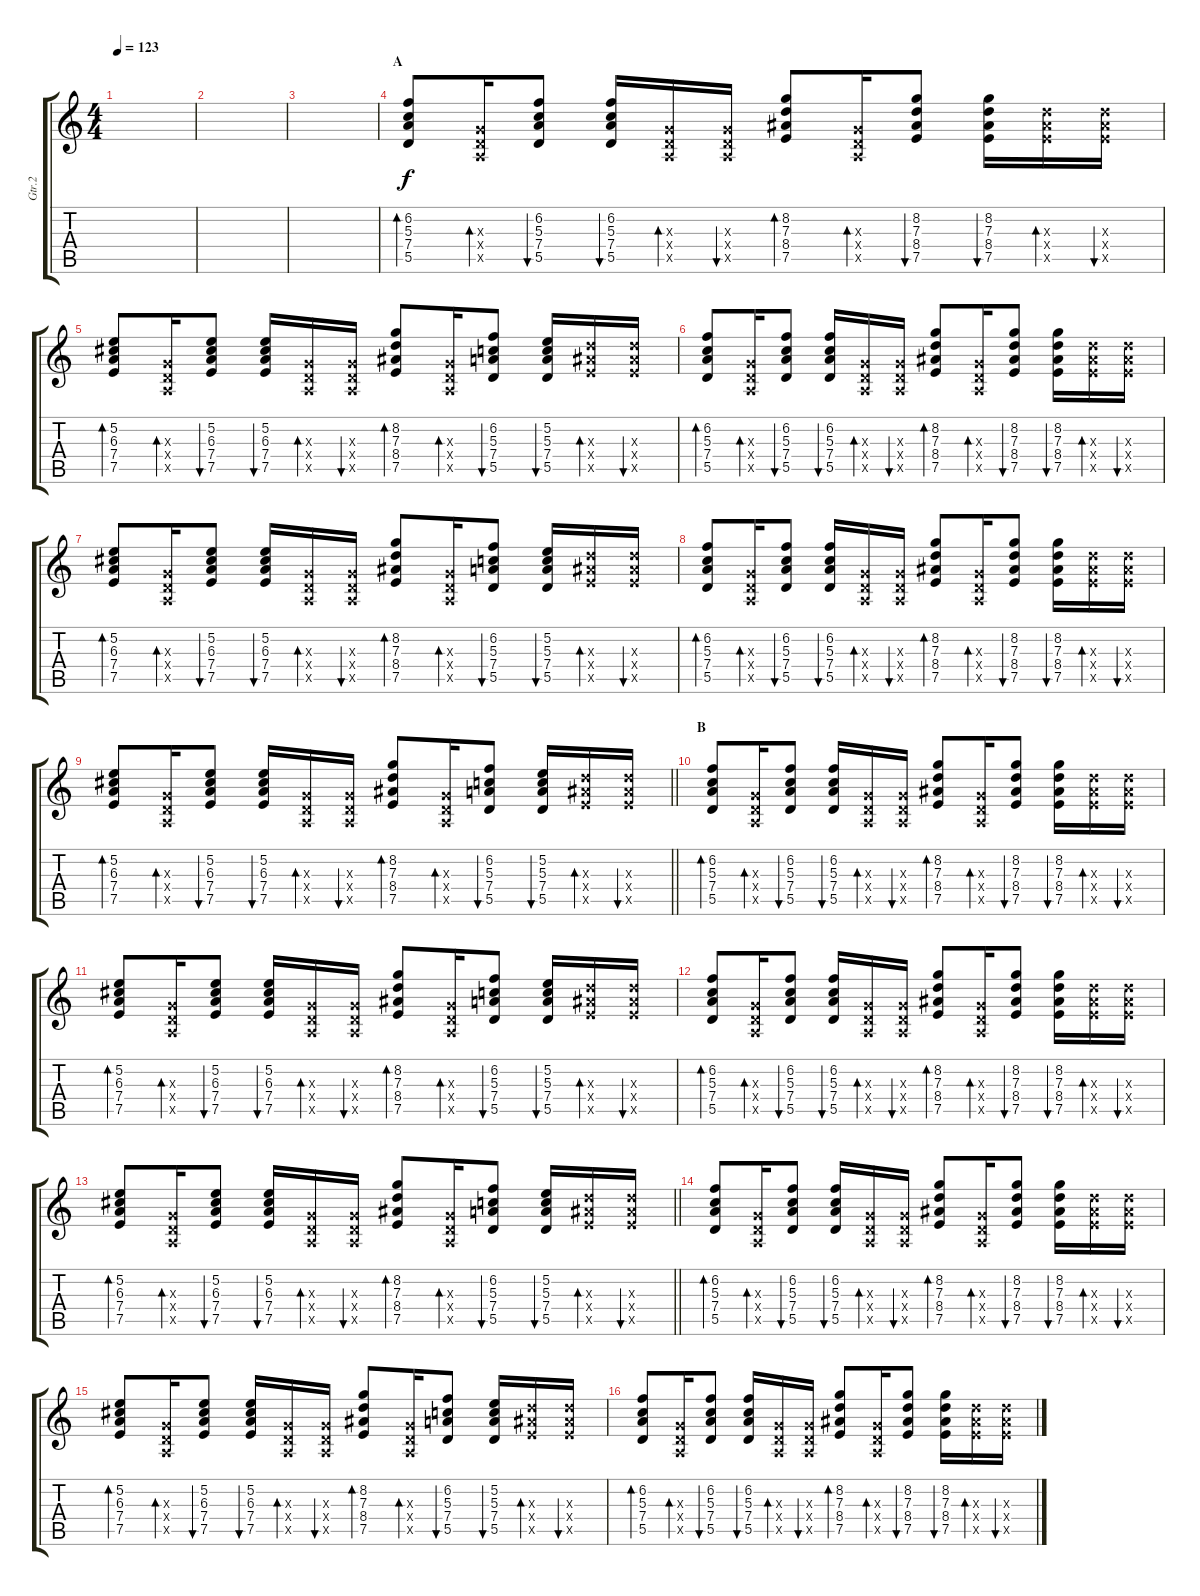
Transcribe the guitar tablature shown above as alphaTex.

\track ("Gtr.2" "Gtr.2") {instrument acousticguitarsteel}
\staff {score tabs}
\tuning (E4 B3 G3 D3 A2 E2) {hide}
\ts (4 4)
\tempo 123
\clef g2
\ks c
|
|
|
\section ("" "A")
(6.2 5.3 7.4 5.5).8{bd 30} (0.3{x} 0.4{x} 0.5{x}).16{bd 30} (6.2 5.3 7.4 5.5).8{bu 30} (6.2 5.3 7.4 5.5).16{bu 30} (0.3{x} 0.4{x} 0.5{x}).16{bd 30} (0.3{x} 0.4{x} 0.5{x}).16{bu 30} (8.2 7.3 8.4 7.5).8{bd 30} (0.3{x} 0.4{x} 0.5{x}).16{bd 30} (8.2 7.3 8.4 7.5).8{bu 30} (8.2 7.3 8.4 7.5).16{bu 30} (7.3{x} 8.4{x} 7.5{x}).16{bd 30} (7.3{x} 8.4{x} 7.5{x}).16{bu 30} |
(5.2 6.3 7.4 7.5).8{bd 30} (0.3{x} 0.4{x} 0.5{x}).16{bd 30} (5.2 6.3 7.4 7.5).8{bu 30} (5.2 6.3 7.4 7.5).16{bu 30} (0.3{x} 0.4{x} 0.5{x}).16{bd 30} (0.3{x} 0.4{x} 0.5{x}).16{bu 30} (8.2 7.3 8.4 7.5).8{bd 30} (0.3{x} 0.4{x} 0.5{x}).16{bd 30} (6.2 5.3 7.4 5.5).8{bu 30} (5.2 5.3 7.4 5.5).16{bu 30} (7.3{x} 8.4{x} 7.5{x}).16{bd 30} (7.3{x} 8.4{x} 7.5{x}).16{bu 30} |
(6.2 5.3 7.4 5.5).8{bd 30} (0.3{x} 0.4{x} 0.5{x}).16{bd 30} (6.2 5.3 7.4 5.5).8{bu 30} (6.2 5.3 7.4 5.5).16{bu 30} (0.3{x} 0.4{x} 0.5{x}).16{bd 30} (0.3{x} 0.4{x} 0.5{x}).16{bu 30} (8.2 7.3 8.4 7.5).8{bd 30} (0.3{x} 0.4{x} 0.5{x}).16{bd 30} (8.2 7.3 8.4 7.5).8{bu 30} (8.2 7.3 8.4 7.5).16{bu 30} (7.3{x} 8.4{x} 7.5{x}).16{bd 30} (7.3{x} 8.4{x} 7.5{x}).16{bu 30} |
(5.2 6.3 7.4 7.5).8{bd 30} (0.3{x} 0.4{x} 0.5{x}).16{bd 30} (5.2 6.3 7.4 7.5).8{bu 30} (5.2 6.3 7.4 7.5).16{bu 30} (0.3{x} 0.4{x} 0.5{x}).16{bd 30} (0.3{x} 0.4{x} 0.5{x}).16{bu 30} (8.2 7.3 8.4 7.5).8{bd 30} (0.3{x} 0.4{x} 0.5{x}).16{bd 30} (6.2 5.3 7.4 5.5).8{bu 30} (5.2 5.3 7.4 5.5).16{bu 30} (7.3{x} 8.4{x} 7.5{x}).16{bd 30} (7.3{x} 8.4{x} 7.5{x}).16{bu 30} |
(6.2 5.3 7.4 5.5).8{bd 30} (0.3{x} 0.4{x} 0.5{x}).16{bd 30} (6.2 5.3 7.4 5.5).8{bu 30} (6.2 5.3 7.4 5.5).16{bu 30} (0.3{x} 0.4{x} 0.5{x}).16{bd 30} (0.3{x} 0.4{x} 0.5{x}).16{bu 30} (8.2 7.3 8.4 7.5).8{bd 30} (0.3{x} 0.4{x} 0.5{x}).16{bd 30} (8.2 7.3 8.4 7.5).8{bu 30} (8.2 7.3 8.4 7.5).16{bu 30} (7.3{x} 8.4{x} 7.5{x}).16{bd 30} (7.3{x} 8.4{x} 7.5{x}).16{bu 30} |
\barLineRight lightlight
(5.2 6.3 7.4 7.5).8{bd 30} (0.3{x} 0.4{x} 0.5{x}).16{bd 30} (5.2 6.3 7.4 7.5).8{bu 30} (5.2 6.3 7.4 7.5).16{bu 30} (0.3{x} 0.4{x} 0.5{x}).16{bd 30} (0.3{x} 0.4{x} 0.5{x}).16{bu 30} (8.2 7.3 8.4 7.5).8{bd 30} (0.3{x} 0.4{x} 0.5{x}).16{bd 30} (6.2 5.3 7.4 5.5).8{bu 30} (5.2 5.3 7.4 5.5).16{bu 30} (7.3{x} 8.4{x} 7.5{x}).16{bd 30} (7.3{x} 8.4{x} 7.5{x}).16{bu 30} |
\section ("" "B")
(6.2 5.3 7.4 5.5).8{bd 30} (0.3{x} 0.4{x} 0.5{x}).16{bd 30} (6.2 5.3 7.4 5.5).8{bu 30} (6.2 5.3 7.4 5.5).16{bu 30} (0.3{x} 0.4{x} 0.5{x}).16{bd 30} (0.3{x} 0.4{x} 0.5{x}).16{bu 30} (8.2 7.3 8.4 7.5).8{bd 30} (0.3{x} 0.4{x} 0.5{x}).16{bd 30} (8.2 7.3 8.4 7.5).8{bu 30} (8.2 7.3 8.4 7.5).16{bu 30} (7.3{x} 8.4{x} 7.5{x}).16{bd 30} (7.3{x} 8.4{x} 7.5{x}).16{bu 30} |
(5.2 6.3 7.4 7.5).8{bd 30} (0.3{x} 0.4{x} 0.5{x}).16{bd 30} (5.2 6.3 7.4 7.5).8{bu 30} (5.2 6.3 7.4 7.5).16{bu 30} (0.3{x} 0.4{x} 0.5{x}).16{bd 30} (0.3{x} 0.4{x} 0.5{x}).16{bu 30} (8.2 7.3 8.4 7.5).8{bd 30} (0.3{x} 0.4{x} 0.5{x}).16{bd 30} (6.2 5.3 7.4 5.5).8{bu 30} (5.2 5.3 7.4 5.5).16{bu 30} (7.3{x} 8.4{x} 7.5{x}).16{bd 30} (7.3{x} 8.4{x} 7.5{x}).16{bu 30} |
(6.2 5.3 7.4 5.5).8{bd 30} (0.3{x} 0.4{x} 0.5{x}).16{bd 30} (6.2 5.3 7.4 5.5).8{bu 30} (6.2 5.3 7.4 5.5).16{bu 30} (0.3{x} 0.4{x} 0.5{x}).16{bd 30} (0.3{x} 0.4{x} 0.5{x}).16{bu 30} (8.2 7.3 8.4 7.5).8{bd 30} (0.3{x} 0.4{x} 0.5{x}).16{bd 30} (8.2 7.3 8.4 7.5).8{bu 30} (8.2 7.3 8.4 7.5).16{bu 30} (7.3{x} 8.4{x} 7.5{x}).16{bd 30} (7.3{x} 8.4{x} 7.5{x}).16{bu 30} |
\barLineRight lightlight
(5.2 6.3 7.4 7.5).8{bd 30} (0.3{x} 0.4{x} 0.5{x}).16{bd 30} (5.2 6.3 7.4 7.5).8{bu 30} (5.2 6.3 7.4 7.5).16{bu 30} (0.3{x} 0.4{x} 0.5{x}).16{bd 30} (0.3{x} 0.4{x} 0.5{x}).16{bu 30} (8.2 7.3 8.4 7.5).8{bd 30} (0.3{x} 0.4{x} 0.5{x}).16{bd 30} (6.2 5.3 7.4 5.5).8{bu 30} (5.2 5.3 7.4 5.5).16{bu 30} (7.3{x} 8.4{x} 7.5{x}).16{bd 30} (7.3{x} 8.4{x} 7.5{x}).16{bu 30} |
(6.2 5.3 7.4 5.5).8{bd 30} (0.3{x} 0.4{x} 0.5{x}).16{bd 30} (6.2 5.3 7.4 5.5).8{bu 30} (6.2 5.3 7.4 5.5).16{bu 30} (0.3{x} 0.4{x} 0.5{x}).16{bd 30} (0.3{x} 0.4{x} 0.5{x}).16{bu 30} (8.2 7.3 8.4 7.5).8{bd 30} (0.3{x} 0.4{x} 0.5{x}).16{bd 30} (8.2 7.3 8.4 7.5).8{bu 30} (8.2 7.3 8.4 7.5).16{bu 30} (7.3{x} 8.4{x} 7.5{x}).16{bd 30} (7.3{x} 8.4{x} 7.5{x}).16{bu 30} |
(5.2 6.3 7.4 7.5).8{bd 30} (0.3{x} 0.4{x} 0.5{x}).16{bd 30} (5.2 6.3 7.4 7.5).8{bu 30} (5.2 6.3 7.4 7.5).16{bu 30} (0.3{x} 0.4{x} 0.5{x}).16{bd 30} (0.3{x} 0.4{x} 0.5{x}).16{bu 30} (8.2 7.3 8.4 7.5).8{bd 30} (0.3{x} 0.4{x} 0.5{x}).16{bd 30} (6.2 5.3 7.4 5.5).8{bu 30} (5.2 5.3 7.4 5.5).16{bu 30} (7.3{x} 8.4{x} 7.5{x}).16{bd 30} (7.3{x} 8.4{x} 7.5{x}).16{bu 30} |
(6.2 5.3 7.4 5.5).8{bd 30} (0.3{x} 0.4{x} 0.5{x}).16{bd 30} (6.2 5.3 7.4 5.5).8{bu 30} (6.2 5.3 7.4 5.5).16{bu 30} (0.3{x} 0.4{x} 0.5{x}).16{bd 30} (0.3{x} 0.4{x} 0.5{x}).16{bu 30} (8.2 7.3 8.4 7.5).8{bd 30} (0.3{x} 0.4{x} 0.5{x}).16{bd 30} (8.2 7.3 8.4 7.5).8{bu 30} (8.2 7.3 8.4 7.5).16{bu 30} (7.3{x} 8.4{x} 7.5{x}).16{bd 30} (7.3{x} 8.4{x} 7.5{x}).16{bu 30}
